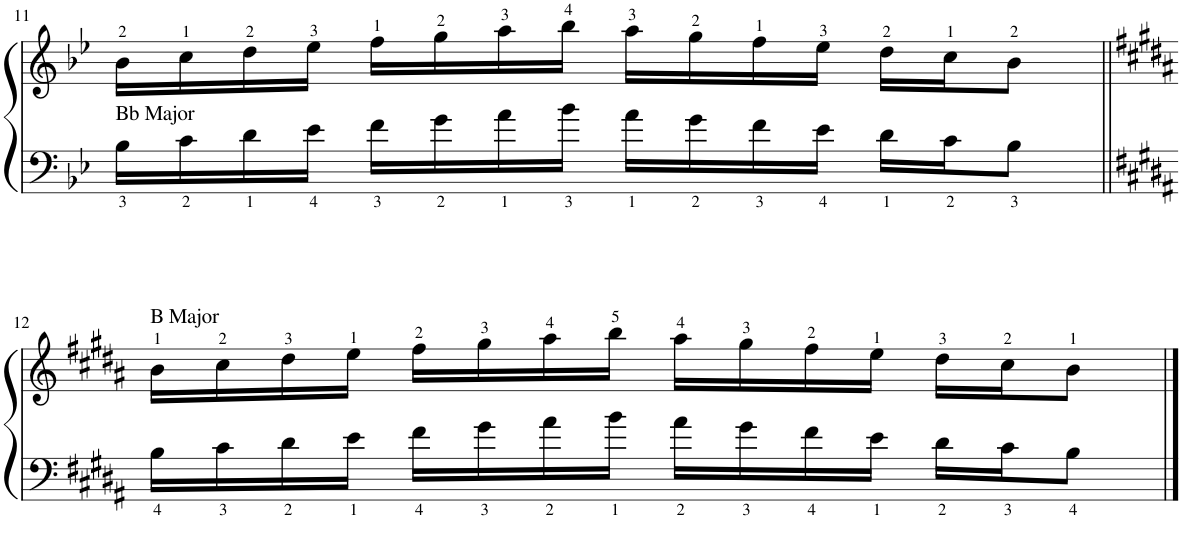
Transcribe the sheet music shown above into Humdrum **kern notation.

**kern	**kern
*part1	*part1
*staff2	*staff1
*I"Piano	*
*I'Pno.	*
!!LO:PB:g=z
*clefF4	*clefG2
*k[b-e-]	*k[b-e-]
*M4/4	*M4/4
=11	=11
!	!LO:TX:b:t=Bb Major
16B-\LL	16b-\LL
16c\	16cc\
16d\	16dd\
16e-\JJ	16ee-\JJ
16f\LL	16ff\LL
16g\	16gg\
16a\	16aa\
16b-\JJ	16bb-\JJ
16a\LL	16aa\LL
16g\	16gg\
16f\	16ff\
16e-\JJ	16ee-\JJ
16d\LL	16dd\LL
16c\J	16cc\J
8B-\J	8b-\J
!!LO:LB:g=z
=12||	=12||
*k[f#c#g#d#a#]	*k[f#c#g#d#a#]
!	!LO:TX:a:t=B Major
16B\LL	16b\LL
16c#\	16cc#\
16d#\	16dd#\
16e\JJ	16ee\JJ
16f#\LL	16ff#\LL
16g#\	16gg#\
16a#\	16aa#\
16b\JJ	16bb\JJ
16a#\LL	16aa#\LL
16g#\	16gg#\
16f#\	16ff#\
16e\JJ	16ee\JJ
16d#\LL	16dd#\LL
16c#\J	16cc#\J
8B\J	8b\J
==	==
*-	*-
